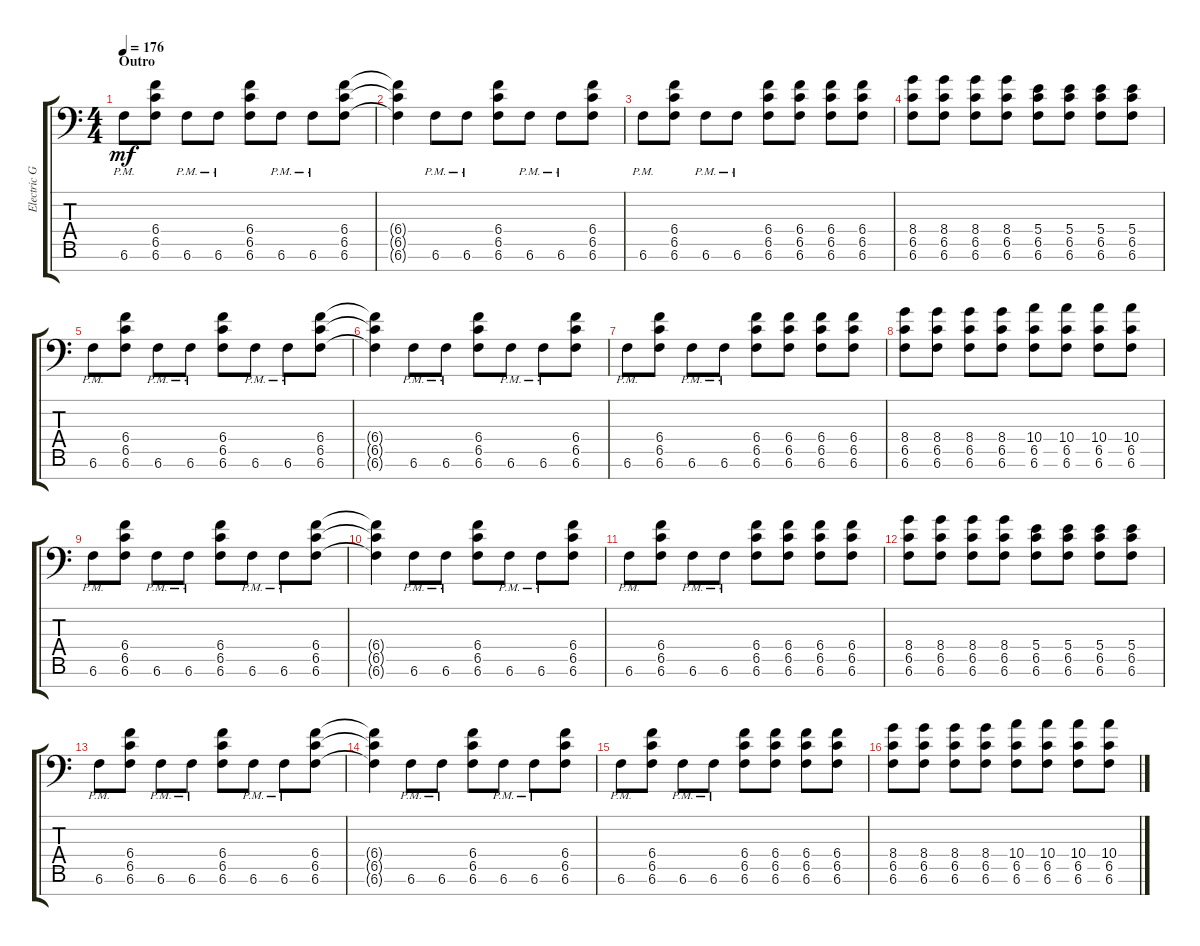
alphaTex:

\track ("Electric Guitar" "Electric G") {instrument distortionguitar}
\staff {score tabs}
\tuning (Eb4 B3 Gb3 B2 Gb2 B1 Gb1) {hide}
\ts (4 4)
\section ("" "Outro")
\tempo 176
\clef f4
\ks c
6.6{pm}.8{dy mf} (6.4 6.5 6.6).8 6.6{pm}.8 6.6{pm}.8 (6.4 6.5 6.6).8 6.6{pm}.8 6.6{pm}.8 (6.4 6.5 6.6).8 |
(6.4{t} 6.5{t} 6.6{t}).4 6.6{pm}.8 6.6{pm}.8 (6.4 6.5 6.6).8 6.6{pm}.8 6.6{pm}.8 (6.4 6.5 6.6).8 |
6.6{pm}.8 (6.4 6.5 6.6).8 6.6{pm}.8 6.6{pm}.8 (6.4 6.5 6.6).8 (6.4 6.5 6.6).8 (6.4 6.5 6.6).8 (6.4 6.5 6.6).8 |
(8.4 6.5 6.6).8 (8.4 6.5 6.6).8 (8.4 6.5 6.6).8 (8.4 6.5 6.6).8 (5.4 6.5 6.6).8 (5.4 6.5 6.6).8 (5.4 6.5 6.6).8 (5.4 6.5 6.6).8 |
6.6{pm}.8 (6.4 6.5 6.6).8 6.6{pm}.8 6.6{pm}.8 (6.4 6.5 6.6).8 6.6{pm}.8 6.6{pm}.8 (6.4 6.5 6.6).8 |
(6.4{t} 6.5{t} 6.6{t}).4 6.6{pm}.8 6.6{pm}.8 (6.4 6.5 6.6).8 6.6{pm}.8 6.6{pm}.8 (6.4 6.5 6.6).8 |
6.6{pm}.8 (6.4 6.5 6.6).8 6.6{pm}.8 6.6{pm}.8 (6.4 6.5 6.6).8 (6.4 6.5 6.6).8 (6.4 6.5 6.6).8 (6.4 6.5 6.6).8 |
(8.4 6.5 6.6).8 (8.4 6.5 6.6).8 (8.4 6.5 6.6).8 (8.4 6.5 6.6).8 (10.4 6.5 6.6).8 (10.4 6.5 6.6).8 (10.4 6.5 6.6).8 (10.4 6.5 6.6).8 |
6.6{pm}.8 (6.4 6.5 6.6).8 6.6{pm}.8 6.6{pm}.8 (6.4 6.5 6.6).8 6.6{pm}.8 6.6{pm}.8 (6.4 6.5 6.6).8 |
(6.4{t} 6.5{t} 6.6{t}).4 6.6{pm}.8 6.6{pm}.8 (6.4 6.5 6.6).8 6.6{pm}.8 6.6{pm}.8 (6.4 6.5 6.6).8 |
6.6{pm}.8 (6.4 6.5 6.6).8 6.6{pm}.8 6.6{pm}.8 (6.4 6.5 6.6).8 (6.4 6.5 6.6).8 (6.4 6.5 6.6).8 (6.4 6.5 6.6).8 |
(8.4 6.5 6.6).8 (8.4 6.5 6.6).8 (8.4 6.5 6.6).8 (8.4 6.5 6.6).8 (5.4 6.5 6.6).8 (5.4 6.5 6.6).8 (5.4 6.5 6.6).8 (5.4 6.5 6.6).8 |
6.6{pm}.8 (6.4 6.5 6.6).8 6.6{pm}.8 6.6{pm}.8 (6.4 6.5 6.6).8 6.6{pm}.8 6.6{pm}.8 (6.4 6.5 6.6).8 |
(6.4{t} 6.5{t} 6.6{t}).4 6.6{pm}.8 6.6{pm}.8 (6.4 6.5 6.6).8 6.6{pm}.8 6.6{pm}.8 (6.4 6.5 6.6).8 |
6.6{pm}.8 (6.4 6.5 6.6).8 6.6{pm}.8 6.6{pm}.8 (6.4 6.5 6.6).8 (6.4 6.5 6.6).8 (6.4 6.5 6.6).8 (6.4 6.5 6.6).8 |
(8.4 6.5 6.6).8 (8.4 6.5 6.6).8 (8.4 6.5 6.6).8 (8.4 6.5 6.6).8 (10.4 6.5 6.6).8 (10.4 6.5 6.6).8 (10.4 6.5 6.6).8 (10.4 6.5 6.6).8
